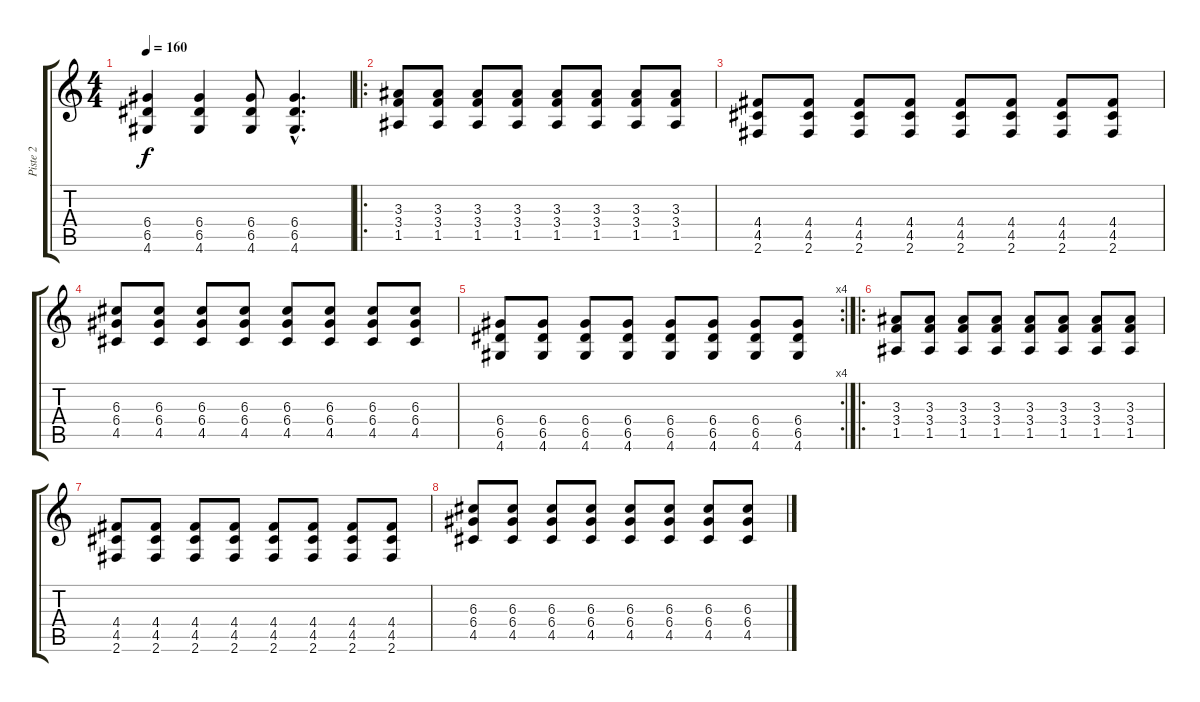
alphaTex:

\track ("Piste 2" "Piste 2") {instrument distortionguitar}
\staff {score tabs}
\tuning (E4 B3 G3 D3 A2 E2) {hide}
\ts (4 4)
\tempo 160
\clef g2
\ks c
(6.4 6.5 4.6).4{dy f} (6.4 6.5 4.6).4 (6.4 6.5 4.6).8 (6.4{hac} 6.5{hac} 4.6{hac}).4{d} |
\ro
(3.3 3.4 1.5).8 (3.3 3.4 1.5).8 (3.3 3.4 1.5).8 (3.3 3.4 1.5).8 (3.3 3.4 1.5).8 (3.3 3.4 1.5).8 (3.3 3.4 1.5).8 (3.3 3.4 1.5).8 |
(4.4 4.5 2.6).8 (4.4 4.5 2.6).8 (4.4 4.5 2.6).8 (4.4 4.5 2.6).8 (4.4 4.5 2.6).8 (4.4 4.5 2.6).8 (4.4 4.5 2.6).8 (4.4 4.5 2.6).8 |
(6.3 6.4 4.5).8 (6.3 6.4 4.5).8 (6.3 6.4 4.5).8 (6.3 6.4 4.5).8 (6.3 6.4 4.5).8 (6.3 6.4 4.5).8 (6.3 6.4 4.5).8 (6.3 6.4 4.5).8 |
\rc 4
(6.4 6.5 4.6).8 (6.4 6.5 4.6).8 (6.4 6.5 4.6).8 (6.4 6.5 4.6).8 (6.4 6.5 4.6).8 (6.4 6.5 4.6).8 (6.4 6.5 4.6).8 (6.4 6.5 4.6).8 |
\ro
(3.3 3.4 1.5).8 (3.3 3.4 1.5).8 (3.3 3.4 1.5).8 (3.3 3.4 1.5).8 (3.3 3.4 1.5).8 (3.3 3.4 1.5).8 (3.3 3.4 1.5).8 (3.3 3.4 1.5).8 |
(4.4 4.5 2.6).8 (4.4 4.5 2.6).8 (4.4 4.5 2.6).8 (4.4 4.5 2.6).8 (4.4 4.5 2.6).8 (4.4 4.5 2.6).8 (4.4 4.5 2.6).8 (4.4 4.5 2.6).8 |
(6.3 6.4 4.5).8 (6.3 6.4 4.5).8 (6.3 6.4 4.5).8 (6.3 6.4 4.5).8 (6.3 6.4 4.5).8 (6.3 6.4 4.5).8 (6.3 6.4 4.5).8 (6.3 6.4 4.5).8
